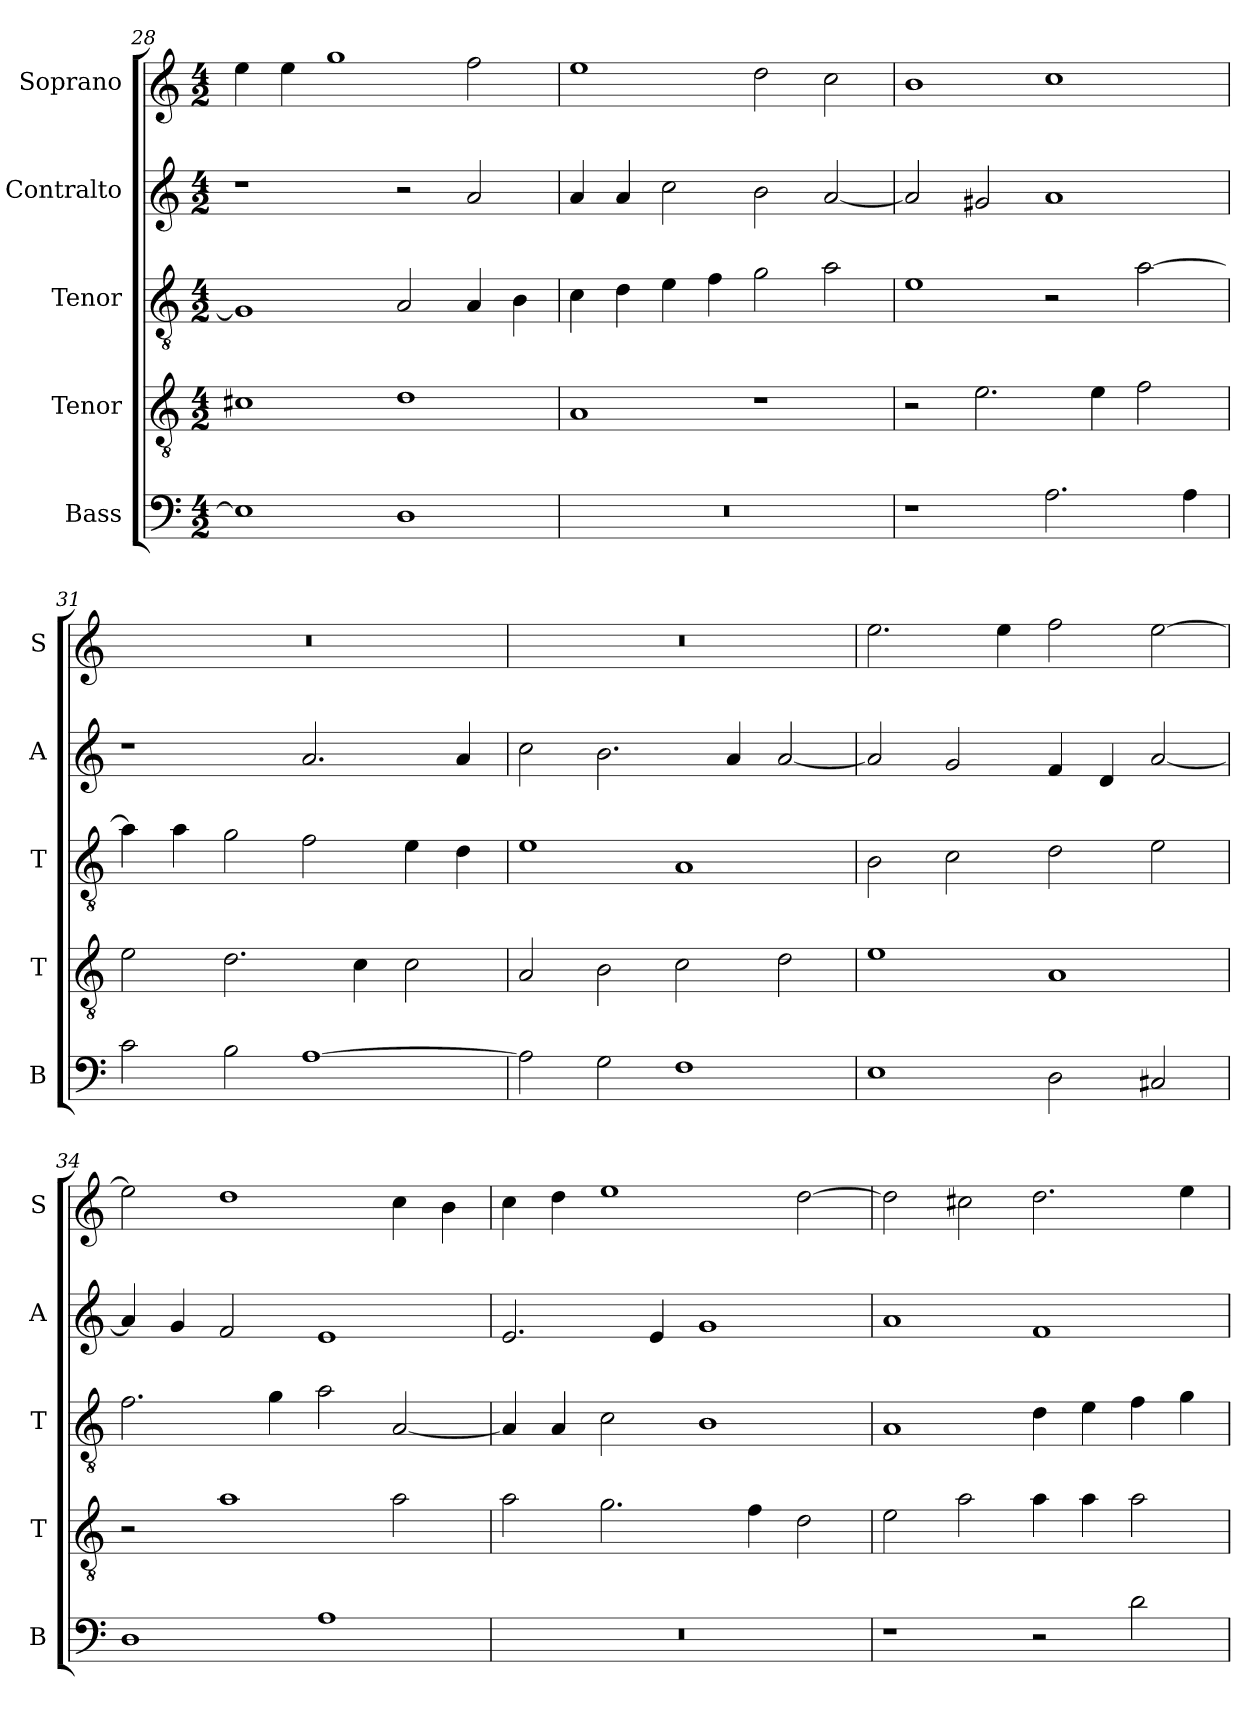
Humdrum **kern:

**kern	**kern	**kern	**kern	**kern
*part5	*part4	*part3	*part2	*part1
*staff5	*staff4	*staff3	*staff2	*staff1
*I"Bass	*I"Tenor	*I"Tenor	*I"Contralto	*I"Soprano
*I'B	*I'T	*I'T	*I'A	*I'S
*clefF4	*clefGv2	*clefGv2	*clefG2	*clefG2
*k[]	*k[]	*k[]	*k[]	*k[]
*A:aeo	*A:aeo	*A:aeo	*A:aeo	*A:aeo
*M4/2	*M4/2	*M4/2	*M4/2	*M4/2
=28	=28	=28	=28	=28
1E]	1c#X	1G]	1r	4ee
.	.	.	.	4ee
.	.	.	.	1gg
1D	1d	2A	2r	.
.	.	4A	2a	2ff
.	.	4B	.	.
=29	=29	=29	=29	=29
0r	1A	4c	4a	1ee
.	.	4d	4a	.
.	.	4e	2cc	.
.	.	4f	.	.
.	1r	2g	2b	2dd
.	.	2a	[2a	2cc
=30	=30	=30	=30	=30
1r	2r	1e	2a]	1b
.	2.e	.	2g#X	.
2.A	.	2r	1a	1cc
.	4e	.	.	.
.	2f	[2a	.	.
4A	.	.	.	.
=31	=31	=31	=31	=31
2c	2e	4a]	1r	0r
.	.	4a	.	.
2B	2.d	2g	.	.
[1A	.	2f	2.a	.
.	4c	.	.	.
.	2c	4e	.	.
.	.	4d	4a	.
=32	=32	=32	=32	=32
2A]	2A	1e	2cc	0r
2G	2B	.	2.b	.
1F	2c	1A	.	.
.	.	.	4a	.
.	2d	.	[2a	.
=33	=33	=33	=33	=33
1E	1e	2B	2a]	2.ee
.	.	2c	2g	.
.	.	.	.	4ee
2D	1A	2d	4f	2ff
.	.	.	4d	.
2C#X	.	2e	[2a	[2ee
=34	=34	=34	=34	=34
1D	2r	2.f	4a]	2ee]
.	.	.	4g	.
.	1a	.	2f	1dd
.	.	4g	.	.
1A	.	2a	1e	.
.	2a	[2A	.	4cc
.	.	.	.	4b
=35	=35	=35	=35	=35
0r	2a	4A]	2.e	4cc
.	.	4A	.	4dd
.	2.g	2c	.	1ee
.	.	.	4e	.
.	.	1B	1g	.
.	4f	.	.	.
.	2d	.	.	[2dd
=36	=36	=36	=36	=36
1r	2e	1A	1a	2dd]
.	2a	.	.	2cc#X
2r	4a	4d	1f	2.dd
.	4a	4e	.	.
2d	2a	4f	.	.
.	.	4g	.	4ee
=	=	=	=	=
*-	*-	*-	*-	*-
